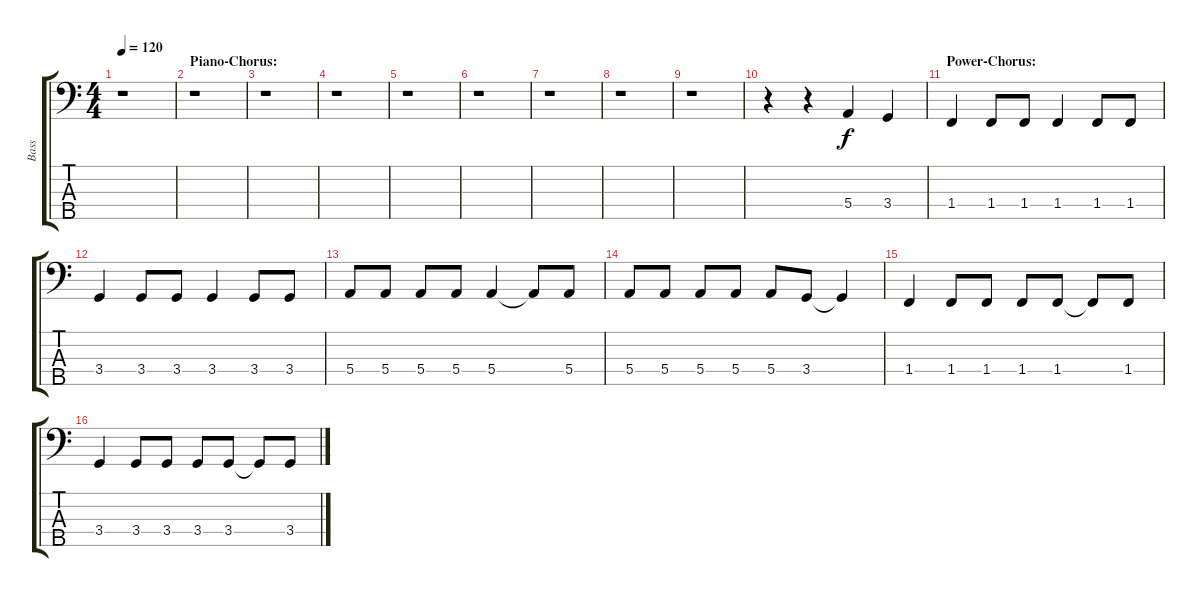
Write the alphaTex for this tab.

\track ("Bass" "Bass") {instrument slapbass2}
\staff {score tabs}
\tuning (G2 D2 A1 E1 B0) {hide}
\ts (4 4)
\tempo 120
\clef f4
\ks c
r.1{dy f} |
\section ("" "Piano-Chorus:")
r.1 |
r.1 |
r.1 |
r.1 |
r.1 |
r.1 |
r.1 |
r.1 |
r.4 r.4 5.4.4 3.4.4 |
\section ("" "Power-Chorus:")
1.4.4 1.4.8 1.4.8 1.4.4 1.4.8 1.4.8 |
3.4.4 3.4.8 3.4.8 3.4.4 3.4.8 3.4.8 |
5.4.8 5.4.8 5.4.8 5.4.8 5.4.4 5.4{t}.8 5.4.8 |
5.4.8 5.4.8 5.4.8 5.4.8 5.4.8 3.4.8 3.4{t}.4 |
1.4.4 1.4.8 1.4.8 1.4.8 1.4.8 1.4{t}.8 1.4.8 |
3.4.4 3.4.8 3.4.8 3.4.8 3.4.8 3.4{t}.8 3.4.8
